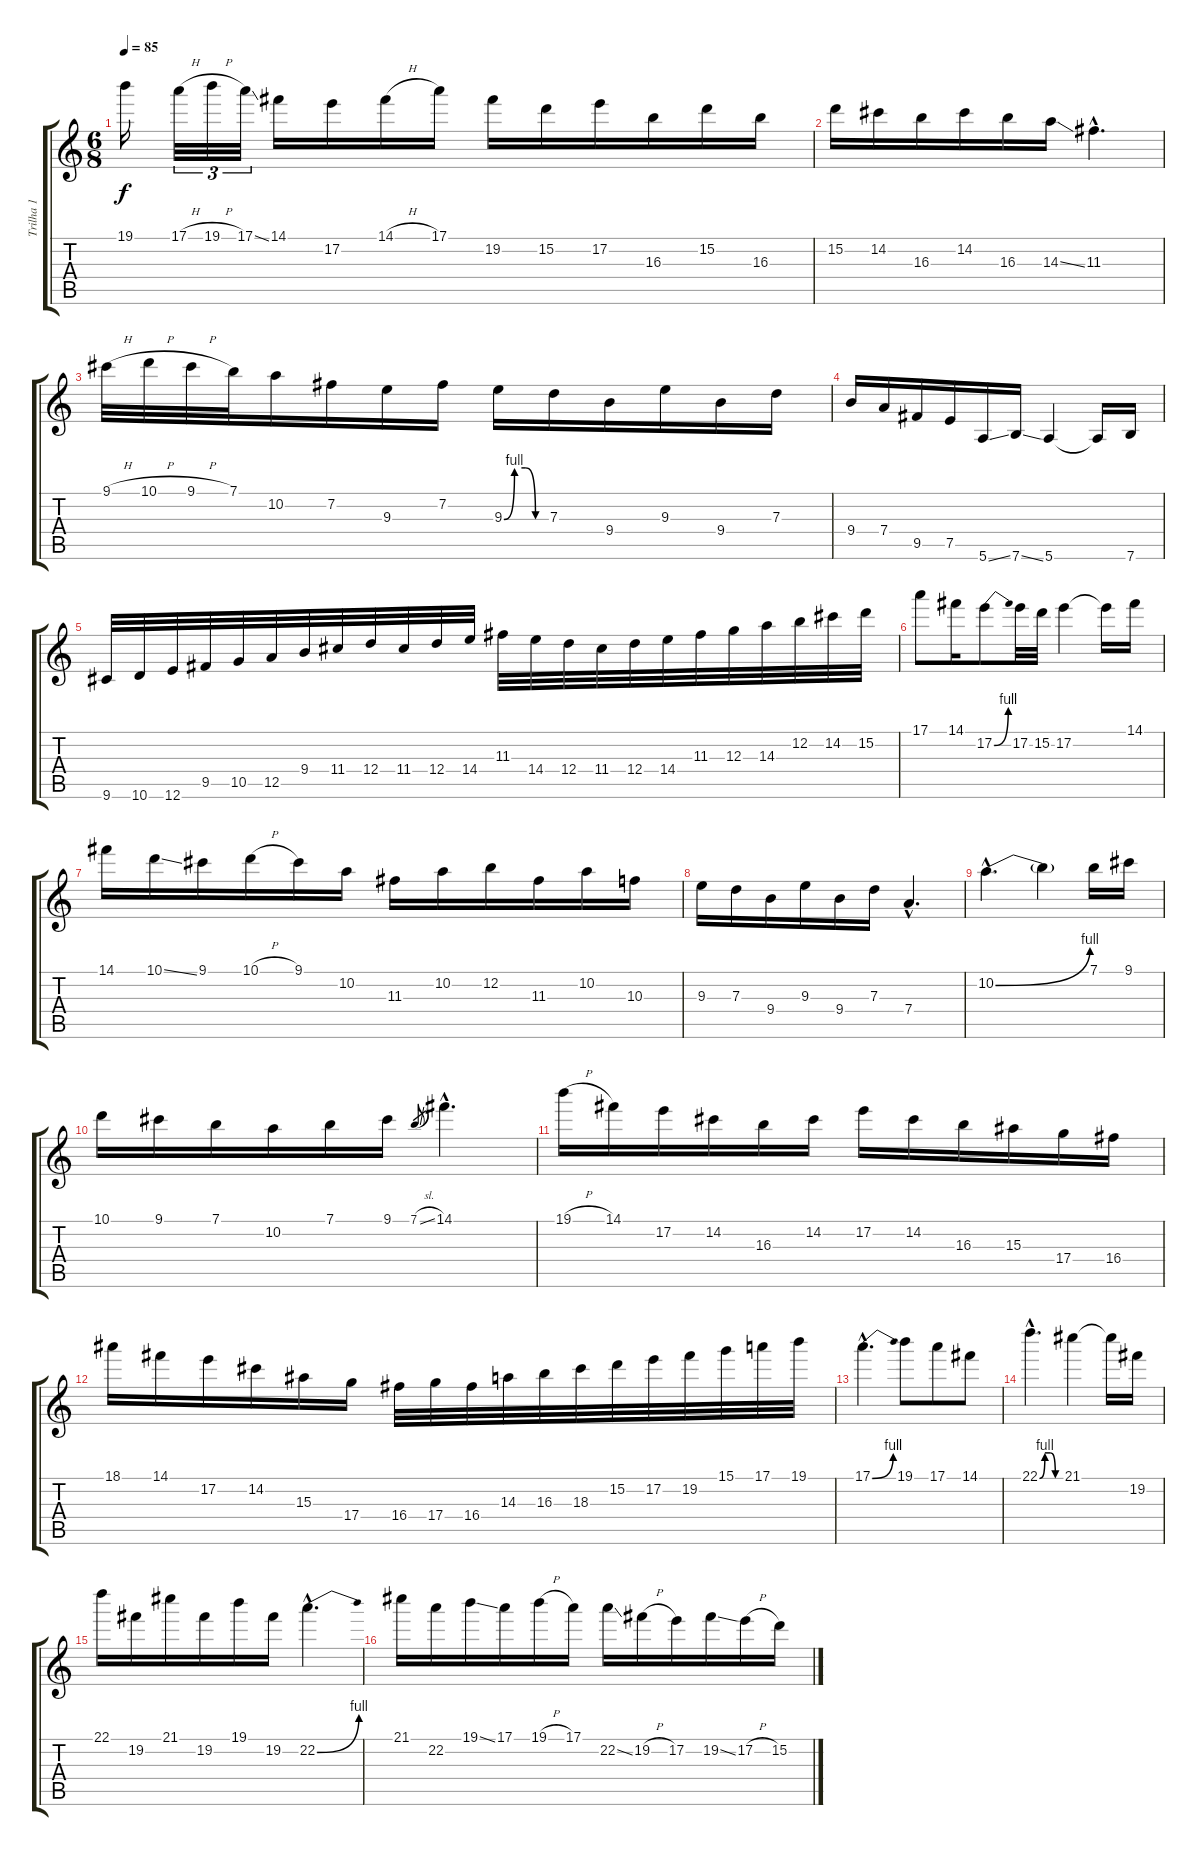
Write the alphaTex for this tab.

\track ("Trilha 1" "Trilha 1") {instrument distortionguitar}
\staff {score tabs}
\tuning (E4 B3 G3 D3 A2 E2) {hide}
\ts (6 8)
\tempo 85
\clef g2
\ks c
19.1.16{dy f} 17.1{h}.32{tu (3 2)} 19.1{h}.32{tu (3 2)} 17.1{ss}.32{tu (3 2)} 14.1.16 17.2.16 14.1{h}.16 17.1.16 19.2.16 15.2.16 17.2.16 16.3.16 15.2.16 16.3.16 |
15.2.16 14.2.16 16.3.16 14.2.16 16.3.16 14.3{ss}.16 11.3{hac}.4{d} |
9.1{h}.32 10.1{h}.32 9.1{h}.32 7.1.32 10.2.16 7.2.16 9.3.16 7.2.16 9.3{be (custom 0 0 15 4 30 4 45 0 60 0)}.16 7.3.16 9.4.16 9.3.16 9.4.16 7.3.16 |
9.4.16 7.4.16 9.5.16 7.5.16 5.6{ss}.16 7.6{ss}.16 5.6.4 5.6{t}.16 7.6.16 |
9.6.32 10.6.32 12.6.32 9.5.32 10.5.32 12.5.32 9.4.32 11.4.32 12.4.32 11.4.32 12.4.32 14.4.32 11.3.32 14.4.32 12.4.32 11.4.32 12.4.32 14.4.32 11.3.32 12.3.32 14.3.32 12.2.32 14.2.32 15.2.32 |
17.1.8 14.1.16 17.2{be (bend 0 0 60 4)}.8 17.2.32 15.2.32 17.2.4 17.2{t}.16 14.1.16 |
14.1.16 10.1{ss}.16 9.1.16 10.1{h}.16 9.1.16 10.2.16 11.3.16 10.2.16 12.2.16 11.3.16 10.2.16 10.3.16 |
9.3.16 7.3.16 9.4.16 9.3.16 9.4.16 7.3.16 7.4{hac}.4{d} |
10.2{be (bend 0 0 60 4) hac}.4{d} 10.2{t}.4 7.1.16 9.1.16 |
10.1.16 9.1.16 7.1.16 10.2.16 7.1.16 9.1.16 7.1{sl}.8{gr} 14.1{hac}.4{d} |
19.1{h}.16 14.1.16 17.2.16 14.2.16 16.3.16 14.2.16 17.2.16 14.2.16 16.3.16 15.3.16 17.4.16 16.4.16 |
18.1.16 14.1.16 17.2.16 14.2.16 15.3.16 17.4.16 16.4.32 17.4.32 16.4.32 14.3.32 16.3.32 18.3.32 15.2.32 17.2.32 19.2.32 15.1.32 17.1.32 19.1.32 |
17.1{be (bend 0 0 60 4) hac}.4{d} 19.1.8 17.1.8 14.1.8 |
22.1{be (custom 0 0 15 4 30 4 45 0 60 0) hac}.4{d volume 10} 21.1.4 21.1{t}.16 19.2.16 |
22.1.16 19.2.16 21.1.16 19.2.16 19.1.16 19.2.16 22.2{be (bend 0 0 60 4) hac}.4{d} |
21.1.16 22.2.16 19.1{ss}.16 17.1.16 19.1{h}.16 17.1.16 22.2{ss}.16 19.2{h}.16 17.2.16 19.2{ss}.16 17.2{h}.16 15.2.16
